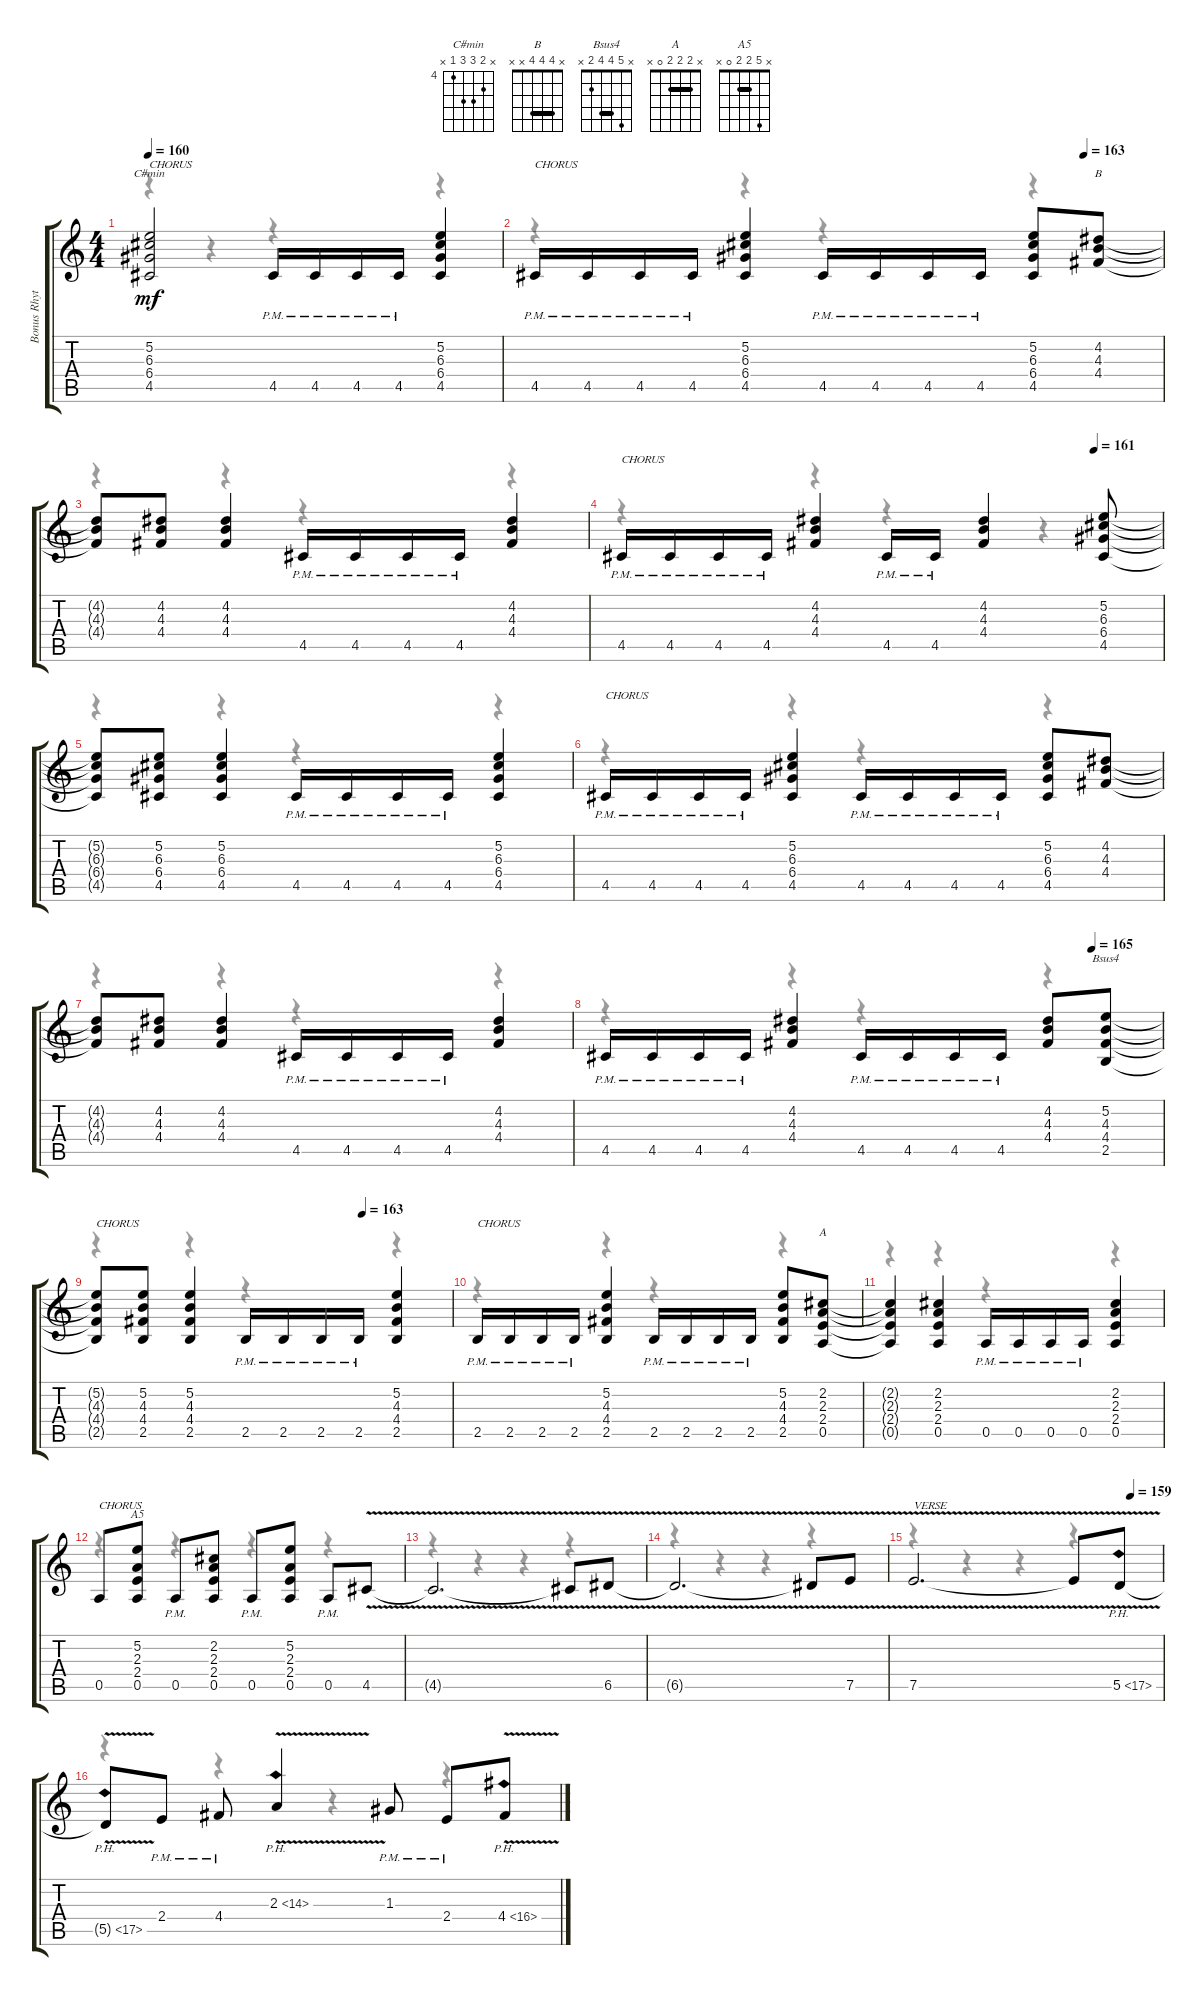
\track ("Bonus Rhythm" "Bonus Rhyt") {instrument overdrivenguitar}
\staff {score tabs}
\tuning (E4 B3 G3 D3 A2 E2) {hide}
\chord ("C#min" x 5 6 6 4 x) {firstfret 4}
\chord ("B" x 4 4 4 x x) {barre 4}
\chord ("Bsus4" x 5 4 4 2 x) {barre 4}
\chord ("A" x 2 2 2 0 x) {barre 2}
\chord ("A5" x 5 2 2 0 x) {barre 2}
\voice
\ts (4 4)
\tempo 160
\clef g2
\ks c
(5.2 6.3 6.4 4.5).2{ch "C#min" txt "CHORUS" dy mf} 4.5{pm}.16 4.5{pm}.16 4.5{pm}.16 4.5{pm}.16 (5.2 6.3 6.4 4.5).4 |
\tempo (163 0.875)
4.5{pm}.16{txt "CHORUS"} 4.5{pm}.16 4.5{pm}.16 4.5{pm}.16 (5.2 6.3 6.4 4.5).4 4.5{pm}.16 4.5{pm}.16 4.5{pm}.16 4.5{pm}.16 (5.2 6.3 6.4 4.5).8 (4.2 4.3 4.4).8{ch "B"} |
(4.2{t} 4.3{t} 4.4{t}).8 (4.2 4.3 4.4).8 (4.2 4.3 4.4).4 4.5{pm}.16 4.5{pm}.16 4.5{pm}.16 4.5{pm}.16 (4.2 4.3 4.4).4 |
\tempo (161 0.875)
4.5{pm}.16{txt "CHORUS"} 4.5{pm}.16 4.5{pm}.16 4.5{pm}.16 (4.2 4.3 4.4).4 4.5{pm}.16 4.5{pm}.16 (4.2 4.3 4.4).4 (5.2 6.3 6.4 4.5).8 |
(5.2{t} 6.3{t} 6.4{t} 4.5{t}).8 (5.2 6.3 6.4 4.5).8 (5.2 6.3 6.4 4.5).4 4.5{pm}.16 4.5{pm}.16 4.5{pm}.16 4.5{pm}.16 (5.2 6.3 6.4 4.5).4 |
4.5{pm}.16{txt "CHORUS"} 4.5{pm}.16 4.5{pm}.16 4.5{pm}.16 (5.2 6.3 6.4 4.5).4 4.5{pm}.16 4.5{pm}.16 4.5{pm}.16 4.5{pm}.16 (5.2 6.3 6.4 4.5).8 (4.2 4.3 4.4).8 |
(4.2{t} 4.3{t} 4.4{t}).8 (4.2 4.3 4.4).8 (4.2 4.3 4.4).4 4.5{pm}.16 4.5{pm}.16 4.5{pm}.16 4.5{pm}.16 (4.2 4.3 4.4).4 |
\tempo (165 0.875)
4.5{pm}.16 4.5{pm}.16 4.5{pm}.16 4.5{pm}.16 (4.2 4.3 4.4).4 4.5{pm}.16 4.5{pm}.16 4.5{pm}.16 4.5{pm}.16 (4.2 4.3 4.4).8 (5.2 4.3 4.4 2.5).8{ch "Bsus4"} |
\tempo (163 0.75)
(5.2{t} 4.3{t} 4.4{t} 2.5{t}).8{txt "CHORUS"} (5.2 4.3 4.4 2.5).8 (5.2 4.3 4.4 2.5).4 2.5{pm}.16 2.5{pm}.16 2.5{pm}.16 2.5{pm}.16 (5.2 4.3 4.4 2.5).4 |
2.5{pm}.16{txt "CHORUS"} 2.5{pm}.16 2.5{pm}.16 2.5{pm}.16 (5.2 4.3 4.4 2.5).4 2.5{pm}.16 2.5{pm}.16 2.5{pm}.16 2.5{pm}.16 (5.2 4.3 4.4 2.5).8 (2.2 2.3 2.4 0.5).8{ch "A"} |
(2.2{t} 2.3{t} 2.4{t} 0.5{t}).4 (2.2 2.3 2.4 0.5).4 0.5{pm}.16 0.5{pm}.16 0.5{pm}.16 0.5{pm}.16 (2.2 2.3 2.4 0.5).4 |
0.5.8{txt "CHORUS"} (5.2 2.3 2.4 0.5).8{ch "A5"} 0.5{pm}.8 (2.2 2.3 2.4 0.5).8 0.5{pm}.8 (5.2 2.3 2.4 0.5).8 0.5{pm}.8 4.5{v}.8 |
4.5{v t}.2{d} 4.5{v t}.8 6.5{v}.8 |
6.5{v t}.2{d} 6.5{v t}.8 7.5{v}.8 |
\tempo (159 0.875)
7.5{v}.2{d txt "VERSE"} 7.5{v t}.8 5.5{ph 12 v}.8 |
5.5{ph 12 v t}.8 2.4{pm}.8 4.4{pm}.8 2.3{ph 12 v}.4 1.3{pm}.8 2.4{pm}.8 4.4{ph 12 v}.8
\voice
\clef g2
\ottava regular
\simile none
\ks c
r.4{dy f} r.4 r.4 r.4 |
r.4 r.4 r.4 r.4 |
r.4 r.4 r.4 r.4 |
r.4 r.4 r.4 r.4 |
r.4 r.4 r.4 r.4 |
r.4 r.4 r.4 r.4 |
r.4 r.4 r.4 r.4 |
r.4 r.4 r.4 r.4 |
r.4 r.4 r.4 r.4 |
r.4 r.4 r.4 r.4 |
r.4 r.4 r.4 r.4 |
r.4 r.4 r.4 r.4 |
r.4 r.4 r.4 r.4 |
r.4 r.4 r.4 r.4 |
r.4 r.4 r.4 r.4 |
r.4 r.4 r.4 r.4
